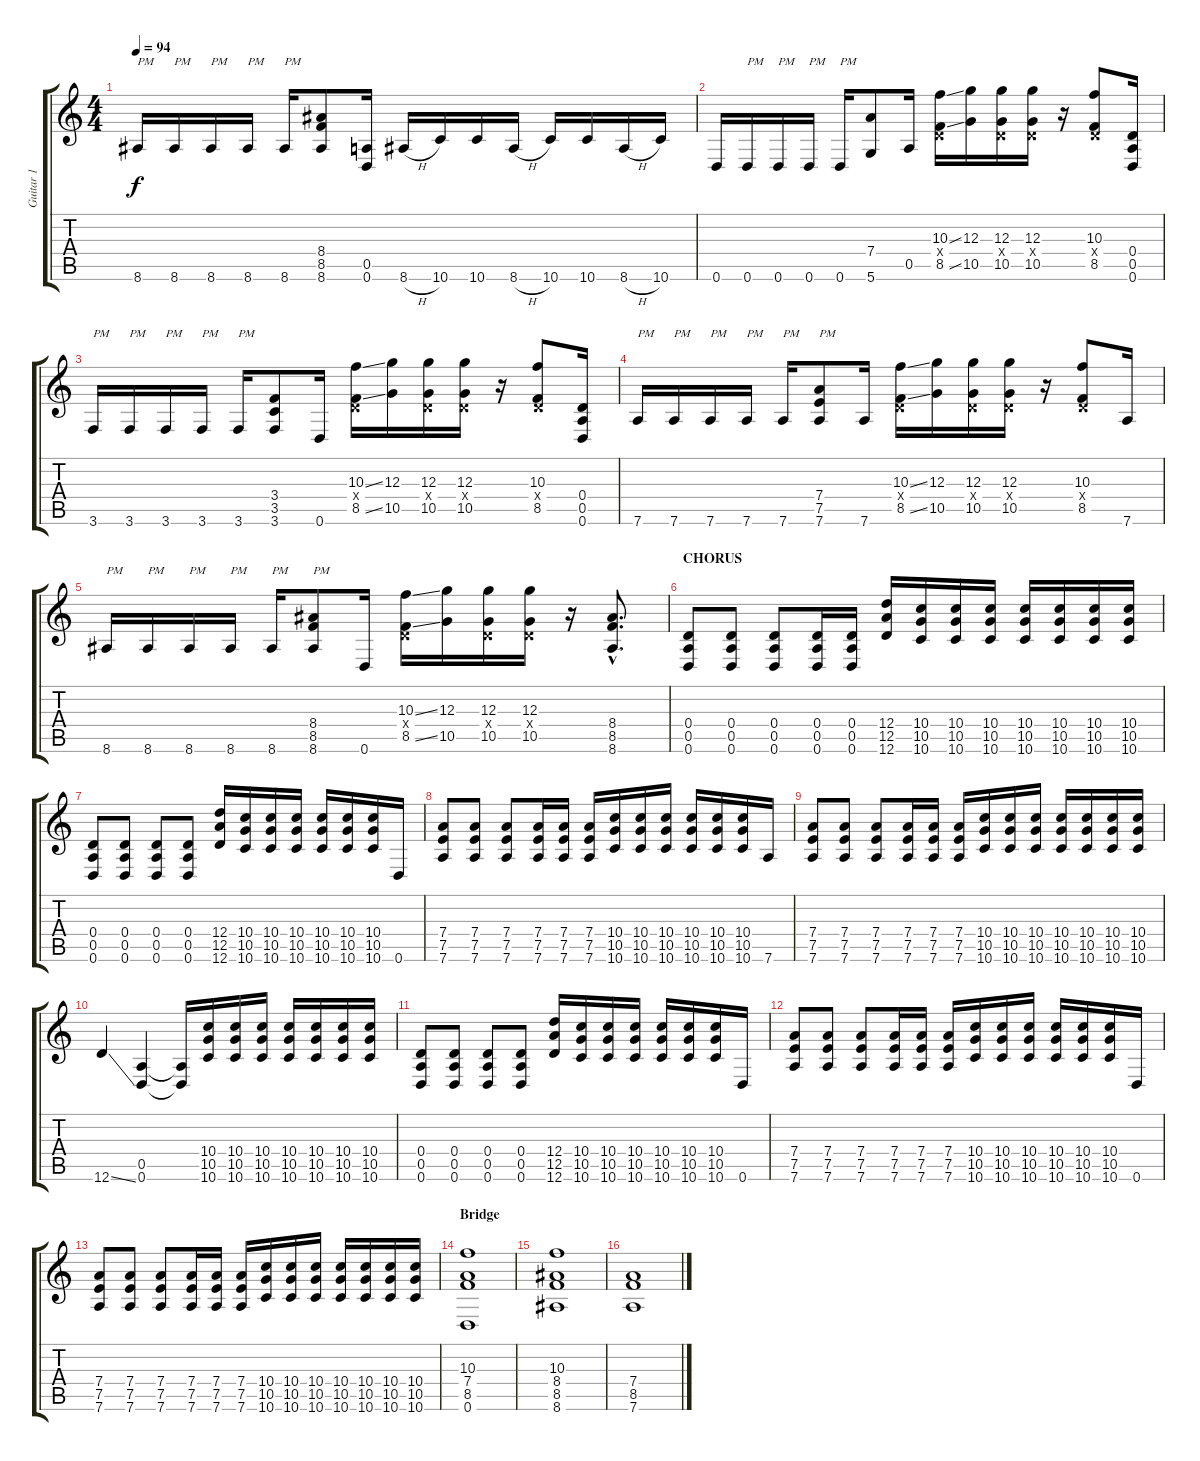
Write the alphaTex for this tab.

\track ("Guitar 1" "Guitar 1") {instrument distortionguitar}
\staff {score tabs}
\tuning (E4 B3 G3 D3 A2 D2) {hide}
\ts (4 4)
\tempo 94
\clef g2
\ks c
8.6.16{txt "PM" dy f} 8.6.16{txt "PM"} 8.6.16{txt "PM"} 8.6.16{txt "PM"} 8.6.16{txt "PM"} (8.4 8.5 8.6).8 (0.5 0.6).16 8.6{h}.16 10.6.16 10.6.16 8.6{h}.16 10.6.16 10.6.16 8.6{h}.16 10.6.16 |
0.6.16 0.6.16{txt "PM"} 0.6.16{txt "PM"} 0.6.16{txt "PM"} 0.6.16{txt "PM"} (7.4 5.6).8 0.5.16 (10.3{ss} 0.4{x} 8.5{ss}).16 (12.3 10.5).16 (12.3 0.4{x} 10.5).16 (12.3 0.4{x} 10.5).16 r.16 (10.3 0.4{x} 8.5).8 (0.4 0.5 0.6).16 |
3.6.16{txt "PM"} 3.6.16{txt "PM"} 3.6.16{txt "PM"} 3.6.16{txt "PM"} 3.6.16{txt "PM"} (3.4 3.5 3.6).8 0.6.16 (10.3{ss} 0.4{x} 8.5{ss}).16 (12.3 10.5).16 (12.3 0.4{x} 10.5).16 (12.3 0.4{x} 10.5).16 r.16 (10.3 0.4{x} 8.5).8 (0.4 0.5 0.6).16 |
7.6.16{txt "PM"} 7.6.16{txt "PM"} 7.6.16{txt "PM"} 7.6.16{txt "PM"} 7.6.16{txt "PM"} (7.4 7.5 7.6).8{txt "PM"} 7.6.16 (10.3{ss} 0.4{x} 8.5{ss}).16 (12.3 10.5).16 (12.3 0.4{x} 10.5).16 (12.3 0.4{x} 10.5).16 r.16 (10.3 0.4{x} 8.5).8 7.6.16 |
8.6.16{txt "PM"} 8.6.16{txt "PM"} 8.6.16{txt "PM"} 8.6.16{txt "PM"} 8.6.16{txt "PM"} (8.4 8.5 8.6).8{txt "PM"} 0.6.16 (10.3{ss} 0.4{x} 8.5{ss}).16 (12.3 10.5).16 (12.3 0.4{x} 10.5).16 (12.3 0.4{x} 10.5).16 r.16 (8.4{hac} 8.5{hac} 8.6{hac}).8{d} |
\section ("" "CHORUS")
(0.4 0.5 0.6).8 (0.4 0.5 0.6).8 (0.4 0.5 0.6).8 (0.4 0.5 0.6).16 (0.4 0.5 0.6).16 (12.4 12.5 12.6).16 (10.4 10.5 10.6).16 (10.4 10.5 10.6).16 (10.4 10.5 10.6).16 (10.4 10.5 10.6).16 (10.4 10.5 10.6).16 (10.4 10.5 10.6).16 (10.4 10.5 10.6).16 |
(0.4 0.5 0.6).8 (0.4 0.5 0.6).8 (0.4 0.5 0.6).8 (0.4 0.5 0.6).8 (12.4 12.5 12.6).16 (10.4 10.5 10.6).16 (10.4 10.5 10.6).16 (10.4 10.5 10.6).16 (10.4 10.5 10.6).16 (10.4 10.5 10.6).16 (10.4 10.5 10.6).16 0.6.16 |
(7.4 7.5 7.6).8 (7.4 7.5 7.6).8 (7.4 7.5 7.6).8 (7.4 7.5 7.6).16 (7.4 7.5 7.6).16 (7.4 7.5 7.6).16 (10.4 10.5 10.6).16 (10.4 10.5 10.6).16 (10.4 10.5 10.6).16 (10.4 10.5 10.6).16 (10.4 10.5 10.6).16 (10.4 10.5 10.6).16 7.6.16 |
(7.4 7.5 7.6).8 (7.4 7.5 7.6).8 (7.4 7.5 7.6).8 (7.4 7.5 7.6).16 (7.4 7.5 7.6).16 (7.4 7.5 7.6).16 (10.4 10.5 10.6).16 (10.4 10.5 10.6).16 (10.4 10.5 10.6).16 (10.4 10.5 10.6).16 (10.4 10.5 10.6).16 (10.4 10.5 10.6).16 (10.4 10.5 10.6).16 |
12.6{ss}.4 (0.5 0.6).4 (0.5{t} 0.6{t}).16 (10.4 10.5 10.6).16 (10.4 10.5 10.6).16 (10.4 10.5 10.6).16 (10.4 10.5 10.6).16 (10.4 10.5 10.6).16 (10.4 10.5 10.6).16 (10.4 10.5 10.6).16 |
(0.4 0.5 0.6).8 (0.4 0.5 0.6).8 (0.4 0.5 0.6).8 (0.4 0.5 0.6).8 (12.4 12.5 12.6).16 (10.4 10.5 10.6).16 (10.4 10.5 10.6).16 (10.4 10.5 10.6).16 (10.4 10.5 10.6).16 (10.4 10.5 10.6).16 (10.4 10.5 10.6).16 0.6.16 |
(7.4 7.5 7.6).8 (7.4 7.5 7.6).8 (7.4 7.5 7.6).8 (7.4 7.5 7.6).16 (7.4 7.5 7.6).16 (7.4 7.5 7.6).16 (10.4 10.5 10.6).16 (10.4 10.5 10.6).16 (10.4 10.5 10.6).16 (10.4 10.5 10.6).16 (10.4 10.5 10.6).16 (10.4 10.5 10.6).16 0.6.16 |
(7.4 7.5 7.6).8 (7.4 7.5 7.6).8 (7.4 7.5 7.6).8 (7.4 7.5 7.6).16 (7.4 7.5 7.6).16 (7.4 7.5 7.6).16 (10.4 10.5 10.6).16 (10.4 10.5 10.6).16 (10.4 10.5 10.6).16 (10.4 10.5 10.6).16 (10.4 10.5 10.6).16 (10.4 10.5 10.6).16 (10.4 10.5 10.6).16 |
\section ("" "Bridge")
(10.3 7.4 8.5 0.6).1 |
(10.3 8.4 8.5 8.6).1 |
(7.4 8.5 7.6).1
